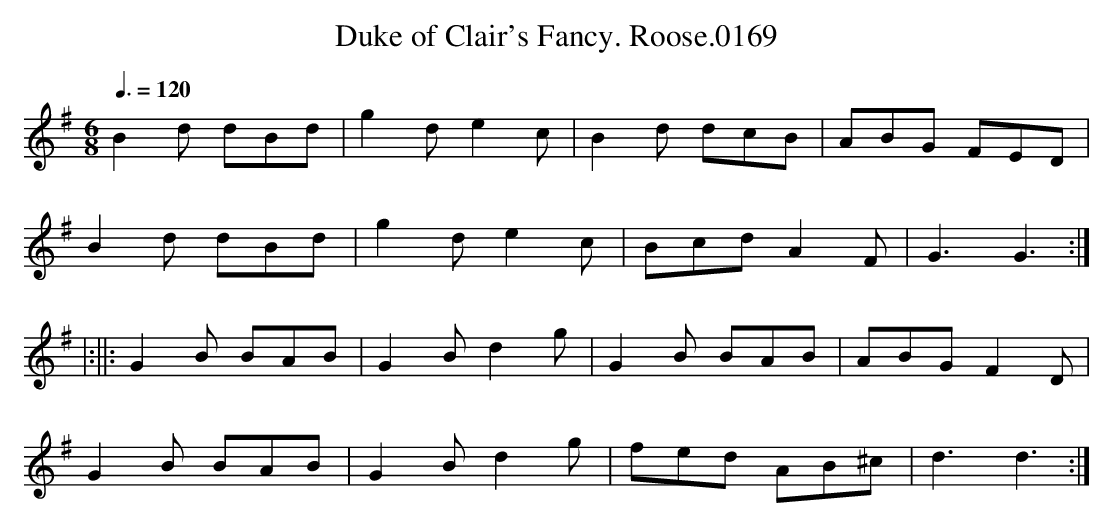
X:1
T:Duke of Clair's Fancy. Roose.0169
M:6/8
L:1/8
Q:3/8=120
K:G
B2d dBd|g2d e2c|B2d dcB|ABG FED|
B2d dBd|g2d e2c|Bcd A2F|G3 G3:|
|:||:G2B BAB|G2B d2g|G2B BAB|ABG F2D|
G2B BAB|G2B d2g|fed AB^c|d3 d3:|
